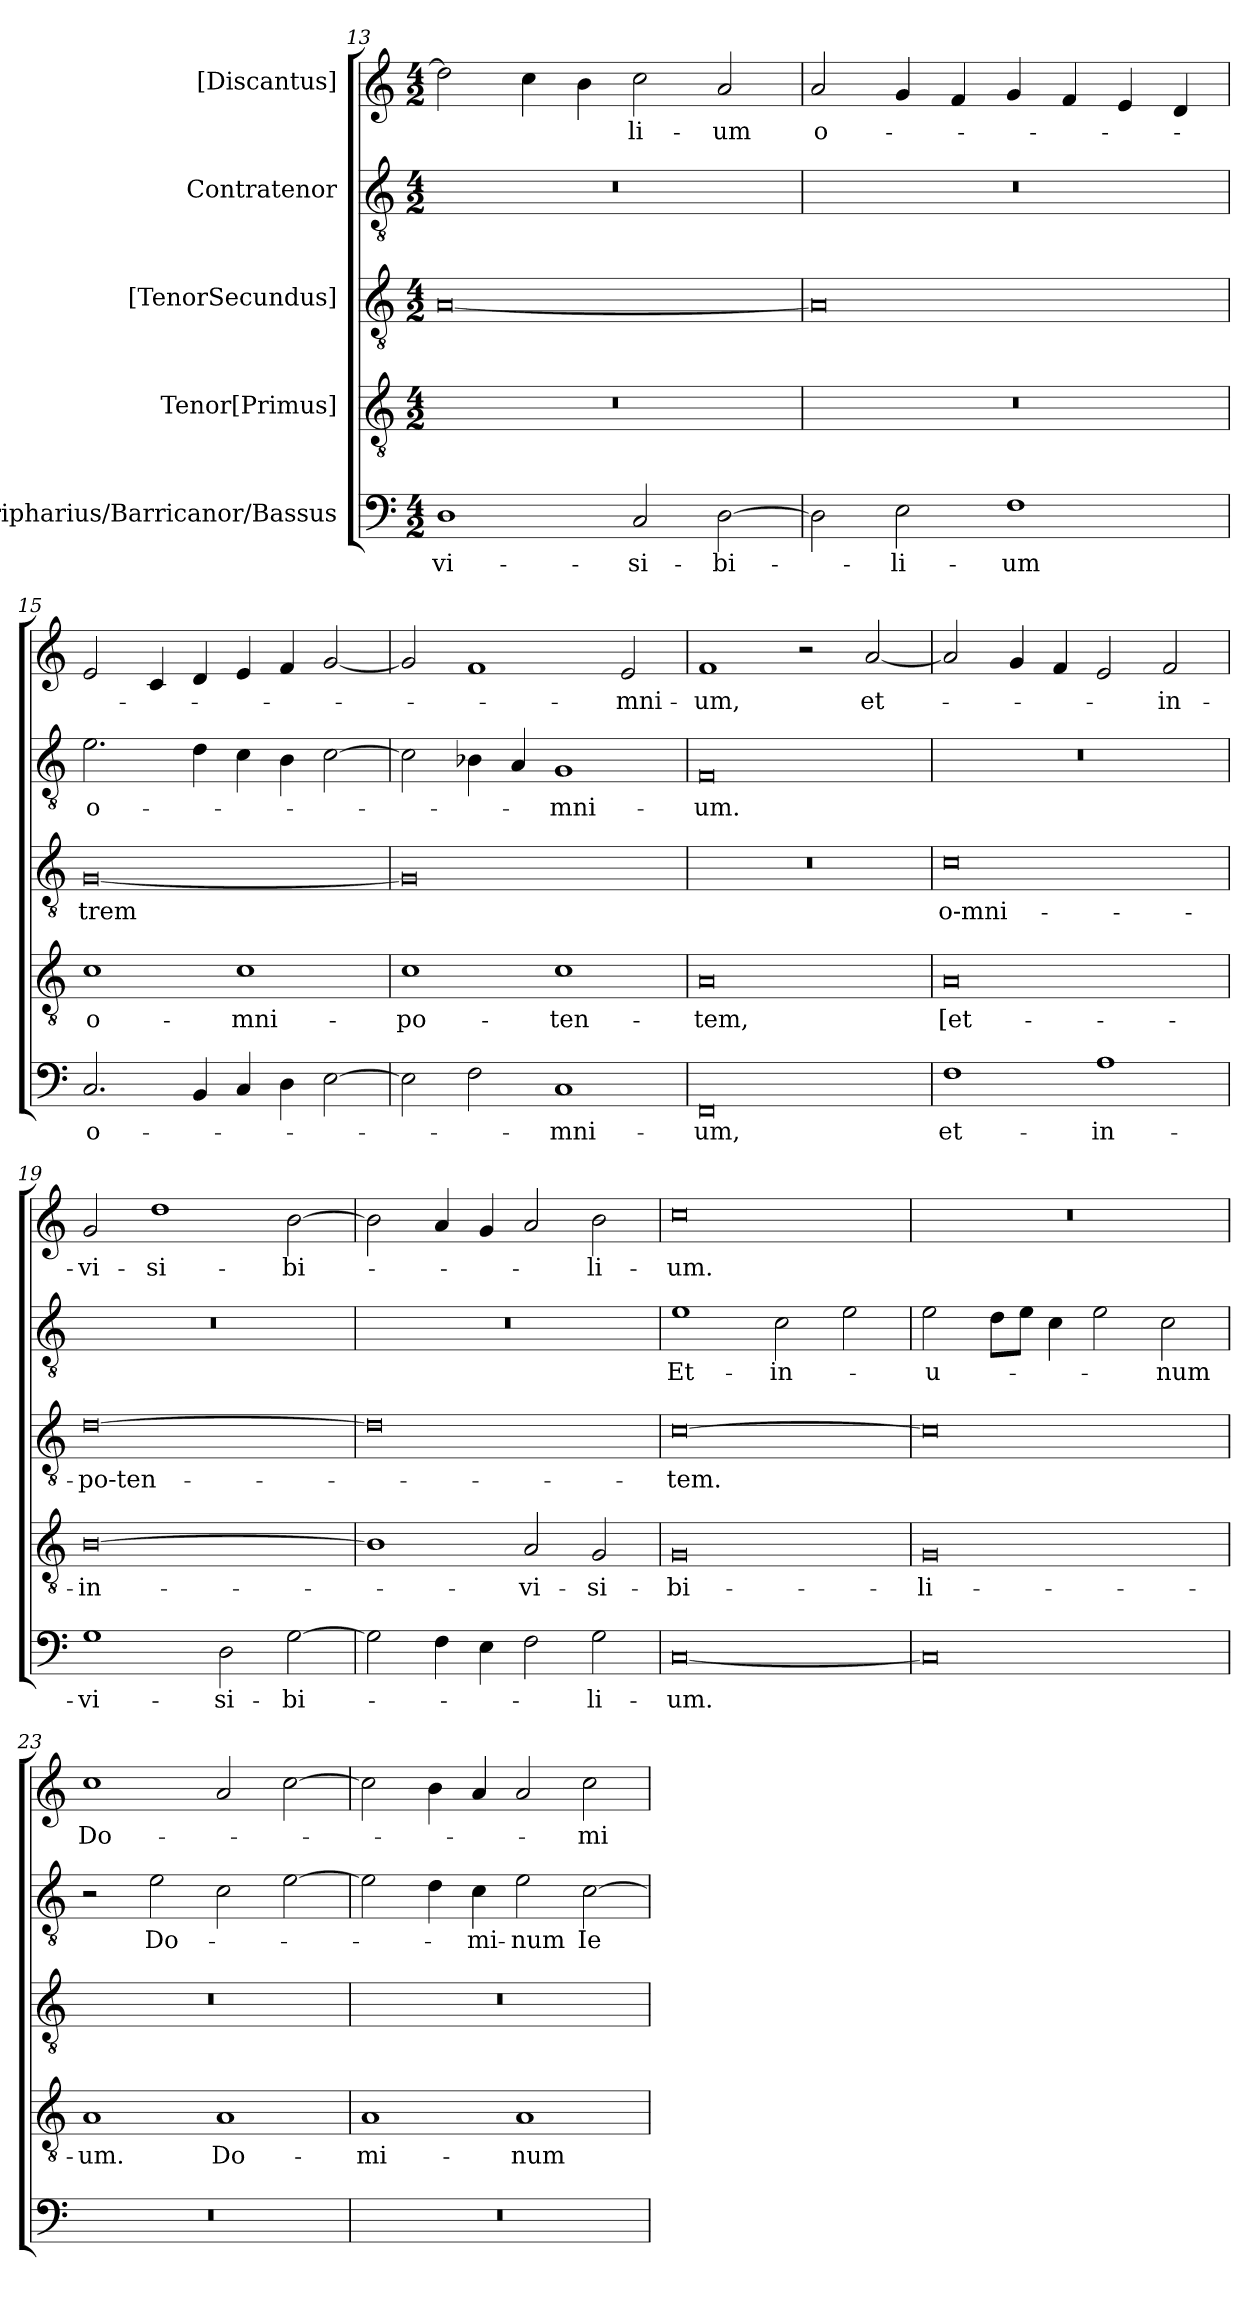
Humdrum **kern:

**kern	**text	**kern	**text	**kern	**text	**kern	**text	**kern	**text
*part5	*part5	*part4	*part4	*part3	*part3	*part2	*part2	*part1	*part1
*staff5	*staff5	*staff4	*staff4	*staff3	*staff3	*staff2	*staff2	*staff1	*staff1
*I"Barripharius/Barricanor/Bassus	*	*I"Tenor[Primus]	*	*I"[TenorSecundus]	*	*I"Contratenor	*	*I"[Discantus]	*
*clefF4	*	*clefGv2	*	*clefGv2	*	*clefGv2	*	*clefG2	*
*k[]	*	*k[]	*	*k[]	*	*k[]	*	*k[]	*
*M4/2	*	*M4/2	*	*M4/2	*	*M4/2	*	*M4/2	*
=13	=13	=13	=13	=13	=13	=13	=13	=13	=13
1D\	vi-	0r	.	[0A/	.	0r	.	2dd\]	.
.	.	.	.	.	.	.	.	4cc\	.
.	.	.	.	.	.	.	.	4b\	.
2C/	-si-	.	.	.	.	.	.	2cc\	-li-
[2D\	-bi-	.	.	.	.	.	.	2a/	-um
=14	=14	=14	=14	=14	=14	=14	=14	=14	=14
2D\]	.	0r	.	0A/]	.	0r	.	2a/	o-
2E\	-li-	.	.	.	.	.	.	4g/	.
.	.	.	.	.	.	.	.	4f/	.
1F\	-um	.	.	.	.	.	.	4g/	.
.	.	.	.	.	.	.	.	4f/	.
.	.	.	.	.	.	.	.	4e/	.
.	.	.	.	.	.	.	.	4d/	.
=15	=15	=15	=15	=15	=15	=15	=15	=15	=15
2.C/	o-	1c\	o-	[0G/	-trem	2.e\	o-	2e/	.
.	.	.	.	.	.	.	.	4c/	.
4BB/	.	.	.	.	.	4d\	.	4d/	.
4C/	.	1c\	-mni-	.	.	4c\	.	4e/	.
4D\	.	.	.	.	.	4B\	.	4f/	.
[2E\	.	.	.	.	.	[2c\	.	[2g/	.
=16	=16	=16	=16	=16	=16	=16	=16	=16	=16
2E\]	.	1c\	-po-	0G/]	.	2c\]	.	2g/]	.
2F\	.	.	.	.	.	4B-X\	.	1f/	.
.	.	.	.	.	.	4A/	.	.	.
1C/	-mni-	1c\	-ten-	.	.	1G/	-mni-	.	.
.	.	.	.	.	.	.	.	2e/	-mni-
=17	=17	=17	=17	=17	=17	=17	=17	=17	=17
0FF/	-um,	0A/	-tem,	0r	.	0F/	-um.	1f/	-um,
.	.	.	.	.	.	.	.	2r	.
.	.	.	.	.	.	.	.	[2a/	et-
=18	=18	=18	=18	=18	=18	=18	=18	=18	=18
1F\	et-	0A/	[et-	0c\	o-mni-	0r	.	2a/]	.
.	.	.	.	.	.	.	.	4g/	.
.	.	.	.	.	.	.	.	4f/	.
1A\	in-	.	.	.	.	.	.	2e/	.
.	.	.	.	.	.	.	.	2f/	in-
=19	=19	=19	=19	=19	=19	=19	=19	=19	=19
1G\	-vi-	[0B\	in-	[0d\	-po-ten-	0r	.	2g/	-vi-
.	.	.	.	.	.	.	.	1dd\	-si-
2D\	-si-	.	.	.	.	.	.	.	.
[2G\	-bi-	.	.	.	.	.	.	[2b\	-bi-
=20	=20	=20	=20	=20	=20	=20	=20	=20	=20
2G\]	.	1B\]	.	0d\]	.	0r	.	2b\]	.
4F\	.	.	.	.	.	.	.	4a/	.
4E\	.	.	.	.	.	.	.	4g/	.
2F\	.	2A/	-vi-	.	.	.	.	2a/	.
2G\	-li-	2G/	-si-	.	.	.	.	2b\	-li-
=21	=21	=21	=21	=21	=21	=21	=21	=21	=21
[0C/	-um.	0G/	-bi-	[0c\	-tem.	1e\	Et-	0cc\	-um.
.	.	.	.	.	.	2c\	in-	.	.
.	.	.	.	.	.	2e\	.	.	.
=22	=22	=22	=22	=22	=22	=22	=22	=22	=22
0C/]	.	0G/	-li-	0c\]	.	2e\	u-	0r	.
.	.	.	.	.	.	8d\L	.	.	.
.	.	.	.	.	.	8e\J	.	.	.
.	.	.	.	.	.	4c\	.	.	.
.	.	.	.	.	.	2e\	.	.	.
.	.	.	.	.	.	2c\	-num	.	.
=23	=23	=23	=23	=23	=23	=23	=23	=23	=23
0r	.	1A/	-um.	0r	.	2r	.	1cc\	Do-
.	.	.	.	.	.	2e\	Do-	.	.
.	.	1A/	Do-	.	.	2c\	.	2a/	.
.	.	.	.	.	.	[2e\	.	[2cc\	.
=24	=24	=24	=24	=24	=24	=24	=24	=24	=24
0r	.	1A/	-mi-	0r	.	2e\]	.	2cc\]	.
.	.	.	.	.	.	4d\	.	4b\	.
.	.	.	.	.	.	4c\	-mi-	4a/	.
.	.	1A/	-num	.	.	2e\	-num	2a/	.
.	.	.	.	.	.	[2c\	Ie-	2cc\	-mi-
=	=	=	=	=	=	=	=	=	=
*-	*-	*-	*-	*-	*-	*-	*-	*-	*-
